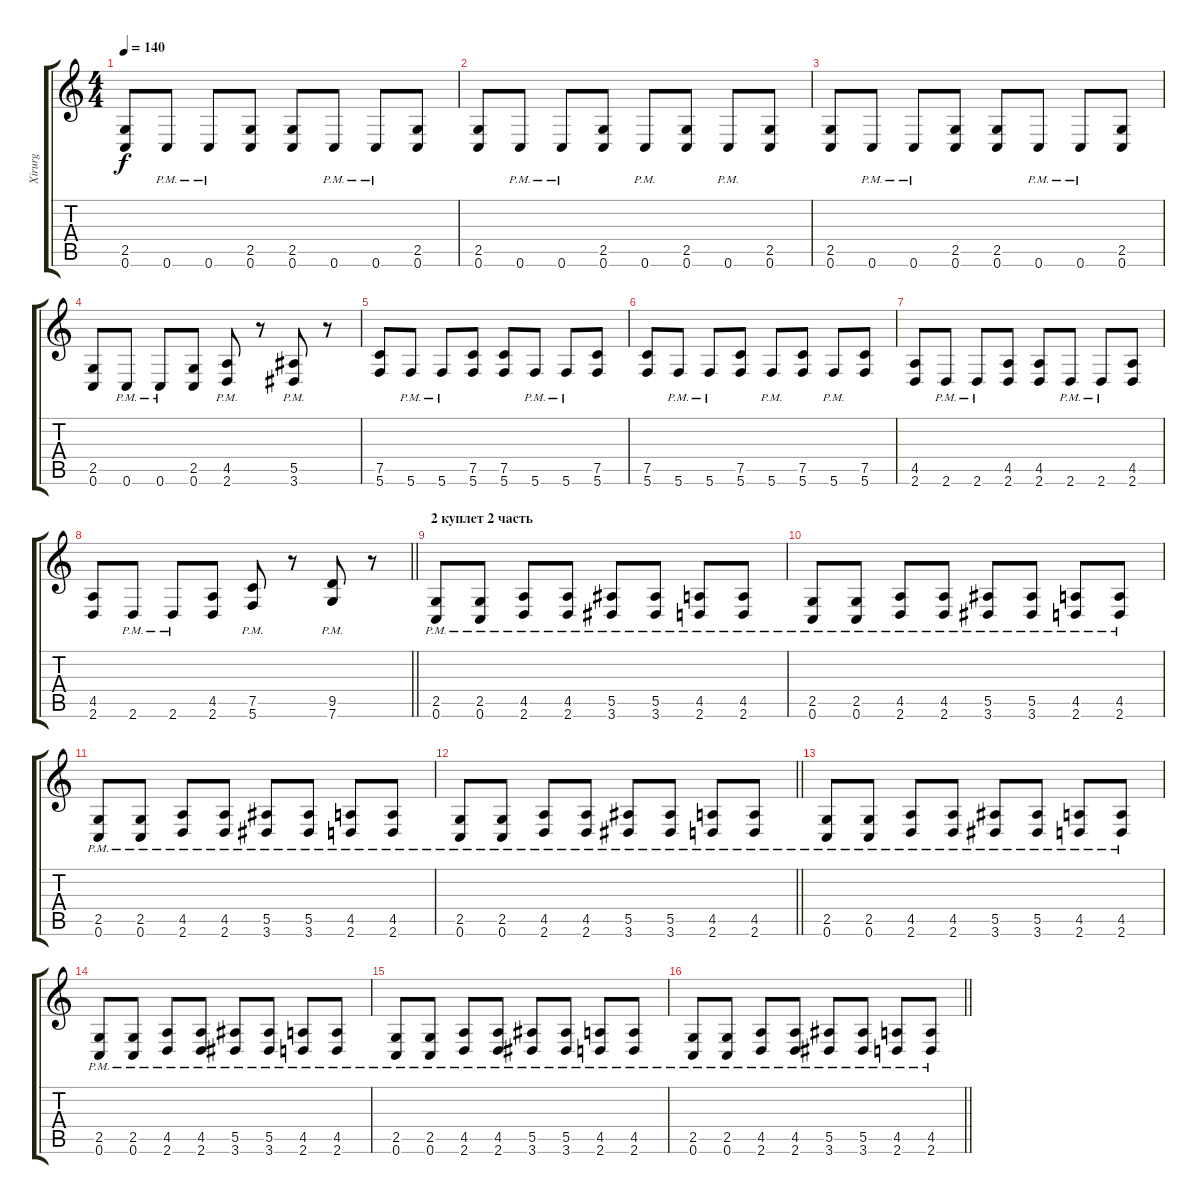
\track ("Xirurg " "Xirurg ") {instrument distortionguitar}
\staff {score tabs}
\tuning (C4 G3 Eb3 Bb2 F2 C2) {hide}
\ts (4 4)
\tempo 140
\clef g2
\ks c
(2.5 0.6).8{dy f} 0.6{pm}.8 0.6{pm}.8 (2.5 0.6).8 (2.5 0.6).8 0.6{pm}.8 0.6{pm}.8 (2.5 0.6).8 |
(2.5 0.6).8 0.6{pm}.8 0.6{pm}.8 (2.5 0.6).8 0.6{pm}.8 (2.5 0.6).8 0.6{pm}.8 (2.5 0.6).8 |
(2.5 0.6).8 0.6{pm}.8 0.6{pm}.8 (2.5 0.6).8 (2.5 0.6).8 0.6{pm}.8 0.6{pm}.8 (2.5 0.6).8 |
(2.5 0.6).8 0.6{pm}.8 0.6{pm}.8 (2.5 0.6).8 (4.5 2.6{pm}).8 r.8 (5.5 3.6{pm}).8 r.8 |
(7.5 5.6).8 5.6{pm}.8 5.6{pm}.8 (7.5 5.6).8 (7.5 5.6).8 5.6{pm}.8 5.6{pm}.8 (7.5 5.6).8 |
(7.5 5.6).8 5.6{pm}.8 5.6{pm}.8 (7.5 5.6).8 5.6{pm}.8 (7.5 5.6).8 5.6{pm}.8 (7.5 5.6).8 |
(4.5 2.6).8 2.6{pm}.8 2.6{pm}.8 (4.5 2.6).8 (4.5 2.6).8 2.6{pm}.8 2.6{pm}.8 (4.5 2.6).8 |
\barLineRight lightlight
(4.5 2.6).8 2.6{pm}.8 2.6{pm}.8 (4.5 2.6).8 (7.5 5.6{pm}).8 r.8 (9.5 7.6{pm}).8 r.8 |
\section ("" "2 куплет 2 часть")
(2.5{pm} 0.6{pm}).8 (2.5{pm} 0.6{pm}).8 (4.5{pm} 2.6{pm}).8 (4.5{pm} 2.6{pm}).8 (5.5{pm} 3.6{pm}).8 (5.5{pm} 3.6{pm}).8 (4.5{pm} 2.6{pm}).8 (4.5{pm} 2.6{pm}).8 |
(2.5{pm} 0.6{pm}).8 (2.5{pm} 0.6{pm}).8 (4.5{pm} 2.6{pm}).8 (4.5{pm} 2.6{pm}).8 (5.5{pm} 3.6{pm}).8 (5.5{pm} 3.6{pm}).8 (4.5{pm} 2.6{pm}).8 (4.5{pm} 2.6{pm}).8 |
(2.5{pm} 0.6{pm}).8 (2.5{pm} 0.6{pm}).8 (4.5{pm} 2.6{pm}).8 (4.5{pm} 2.6{pm}).8 (5.5{pm} 3.6{pm}).8 (5.5{pm} 3.6{pm}).8 (4.5{pm} 2.6{pm}).8 (4.5{pm} 2.6{pm}).8 |
\barLineRight lightlight
(2.5{pm} 0.6{pm}).8 (2.5{pm} 0.6{pm}).8 (4.5{pm} 2.6{pm}).8 (4.5{pm} 2.6{pm}).8 (5.5{pm} 3.6{pm}).8 (5.5{pm} 3.6{pm}).8 (4.5{pm} 2.6{pm}).8 (4.5{pm} 2.6{pm}).8 |
(2.5{pm} 0.6{pm}).8 (2.5{pm} 0.6{pm}).8 (4.5{pm} 2.6{pm}).8 (4.5{pm} 2.6{pm}).8 (5.5{pm} 3.6{pm}).8 (5.5{pm} 3.6{pm}).8 (4.5{pm} 2.6{pm}).8 (4.5{pm} 2.6{pm}).8 |
(2.5{pm} 0.6{pm}).8 (2.5{pm} 0.6{pm}).8 (4.5{pm} 2.6{pm}).8 (4.5{pm} 2.6{pm}).8 (5.5{pm} 3.6{pm}).8 (5.5{pm} 3.6{pm}).8 (4.5{pm} 2.6{pm}).8 (4.5{pm} 2.6{pm}).8 |
(2.5{pm} 0.6{pm}).8 (2.5{pm} 0.6{pm}).8 (4.5{pm} 2.6{pm}).8 (4.5{pm} 2.6{pm}).8 (5.5{pm} 3.6{pm}).8 (5.5{pm} 3.6{pm}).8 (4.5{pm} 2.6{pm}).8 (4.5{pm} 2.6{pm}).8 |
\barLineRight lightlight
(2.5{pm} 0.6{pm}).8 (2.5{pm} 0.6{pm}).8 (4.5{pm} 2.6{pm}).8 (4.5{pm} 2.6{pm}).8 (5.5{pm} 3.6{pm}).8 (5.5{pm} 3.6{pm}).8 (4.5{pm} 2.6{pm}).8 (4.5{pm} 2.6{pm}).8
